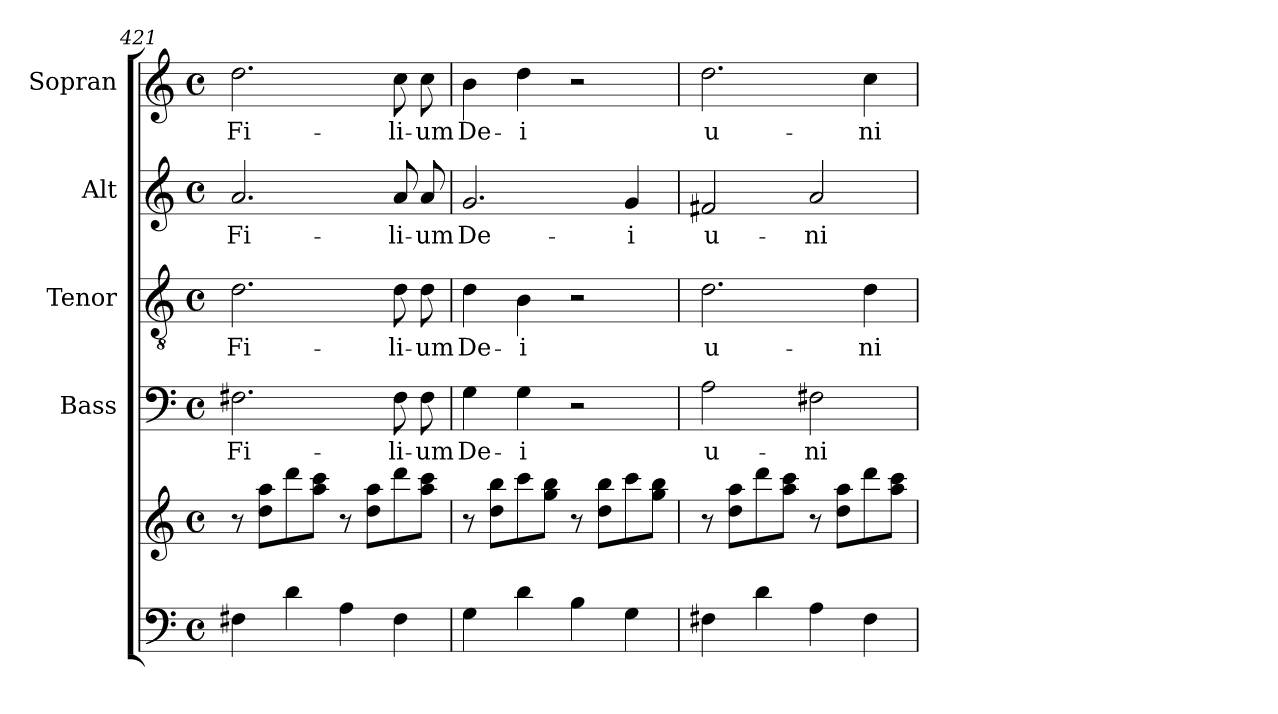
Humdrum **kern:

**kern	**kern	**kern	**text	**kern	**text	**kern	**text	**kern	**text
*part5	*part5	*part4	*part4	*part3	*part3	*part2	*part2	*part1	*part1
*staff6	*staff5	*staff4	*staff4	*staff3	*staff3	*staff2	*staff2	*staff1	*staff1
*	*	*I"Bass	*	*I"Tenor	*	*I"Alt	*	*I"Sopran	*
*	*	*I'B.	*	*I'T.	*	*I'A.	*	*I'S.	*
*clefF4	*clefG2	*clefF4	*	*clefGv2	*	*clefG2	*	*clefG2	*
*k[]	*k[]	*k[]	*	*k[]	*	*k[]	*	*k[]	*
*C:	*C:	*C:	*	*C:	*	*C:	*	*C:	*
*M4/4	*M4/4	*M4/4	*	*M4/4	*	*M4/4	*	*M4/4	*
*met(c)	*met(c)	*met(c)	*	*met(c)	*	*met(c)	*	*met(c)	*
=421	=421	=421	=421	=421	=421	=421	=421	=421	=421
!	!	!	!LO:LY:b	!	!LO:LY:b	!	!LO:LY:b	!	!LO:LY:b
4F#X\	8r	2.F#X\	Fi-	2.d\	Fi-	2.a/	Fi-	2.dd\	Fi-
.	8dd\ 8aa\L	.	.	.	.	.	.	.	.
4d\	8ddd\	.	.	.	.	.	.	.	.
.	8aa\ 8ccc\J	.	.	.	.	.	.	.	.
4A\	8r	.	.	.	.	.	.	.	.
.	8dd\ 8aa\L	.	.	.	.	.	.	.	.
!	!	!	!LO:LY:b	!	!LO:LY:b	!	!LO:LY:b	!	!LO:LY:b
4F#\	8ddd\	8F#\	-li-	8d\	-li-	8a/	-li-	8cc\	-li-
!	!	!	!LO:LY:b	!	!LO:LY:b	!	!LO:LY:b	!	!LO:LY:b
.	8aa\ 8ccc\J	8F#\	-um	8d\	-um	8a/	-um	8cc\	-um
=422	=422	=422	=422	=422	=422	=422	=422	=422	=422
!	!	!	!LO:LY:b	!	!LO:LY:b	!	!LO:LY:b	!	!LO:LY:b
4G\	8r	4G\	De-	4d\	De-	2.g/	De-	4b\	De-
.	8dd\ 8bb\L	.	.	.	.	.	.	.	.
!	!	!	!LO:LY:b	!	!LO:LY:b	!	!	!	!LO:LY:b
4d\	8ccc\	4G\	-i	4B\	-i	.	.	4dd\	-i
.	8gg\ 8bb\J	.	.	.	.	.	.	.	.
4B\	8r	2r	.	2r	.	.	.	2r	.
.	8dd\ 8bb\L	.	.	.	.	.	.	.	.
!	!	!	!	!	!	!	!LO:LY:b	!	!
4G\	8ccc\	.	.	.	.	4g/	-i	.	.
.	8gg\ 8bb\J	.	.	.	.	.	.	.	.
!!LO:PB:g=z
=423	=423	=423	=423	=423	=423	=423	=423	=423	=423
!	!	!	!LO:LY:b	!	!LO:LY:b	!	!LO:LY:b	!	!LO:LY:b
4F#X\	8r	2A\	u-	2.d\	u-	2f#X/	u-	2.dd\	u-
.	8dd\ 8aa\L	.	.	.	.	.	.	.	.
4d\	8ddd\	.	.	.	.	.	.	.	.
.	8aa\ 8ccc\J	.	.	.	.	.	.	.	.
!	!	!	!LO:LY:b	!	!	!	!LO:LY:b	!	!
4A\	8r	2F#X\	-ni-	.	.	2a/	-ni-	.	.
.	8dd\ 8aa\L	.	.	.	.	.	.	.	.
!	!	!	!	!	!LO:LY:b	!	!	!	!LO:LY:b
4F#\	8ddd\	.	.	4d\	-ni-	.	.	4cc\	-ni-
.	8aa\ 8ccc\J	.	.	.	.	.	.	.	.
=	=	=	=	=	=	=	=	=	=
*-	*-	*-	*-	*-	*-	*-	*-	*-	*-
